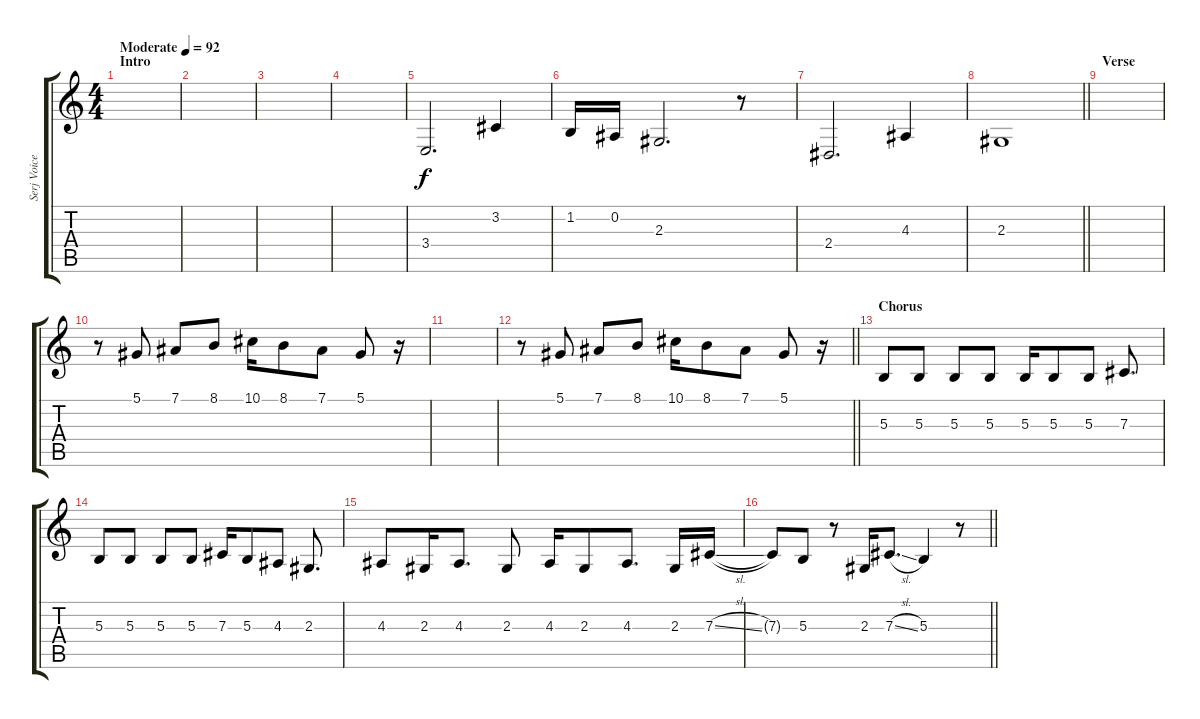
\track ("Serj Voice" "Serj Voice") {instrument viola}
\staff {score tabs}
\tuning (Eb4 Bb3 Gb3 Db3 Ab2 Db2) {hide}
\ts (4 4)
\section ("" "Intro")
\tempo (92 "Moderate")
\clef g2
\ks c
|
|
|
|
3.4.2{d} 3.2.4 |
1.2.16 0.2.16 2.3.2{d} r.8 |
2.4.2{d} 4.3.4 |
\barLineRight lightlight
2.3.1 |
\section ("" "Verse")
|
r.8 5.1.8 7.1.8 8.1.8 10.1.16 8.1.8 7.1.8 5.1.8 r.16 |
|
\barLineRight lightlight
r.8 5.1.8 7.1.8 8.1.8 10.1.16 8.1.8 7.1.8 5.1.8 r.16 |
\section ("" "Chorus")
5.3.8 5.3.8 5.3.8 5.3.8 5.3.16 5.3.8 5.3.8 7.3.8{d} |
5.3.8 5.3.8 5.3.8 5.3.8 7.3.16 5.3.8 4.3.8 2.3.8{d} |
4.3.8 2.3.16 4.3.8{d} 2.3.8 4.3.16 2.3.8 4.3.8{d} 2.3.16 7.3{sl}.16 |
\barLineRight lightlight
7.3{t}.8 5.3.8 r.8 2.3.16 7.3{sl}.8{d} 5.3.4 r.8
